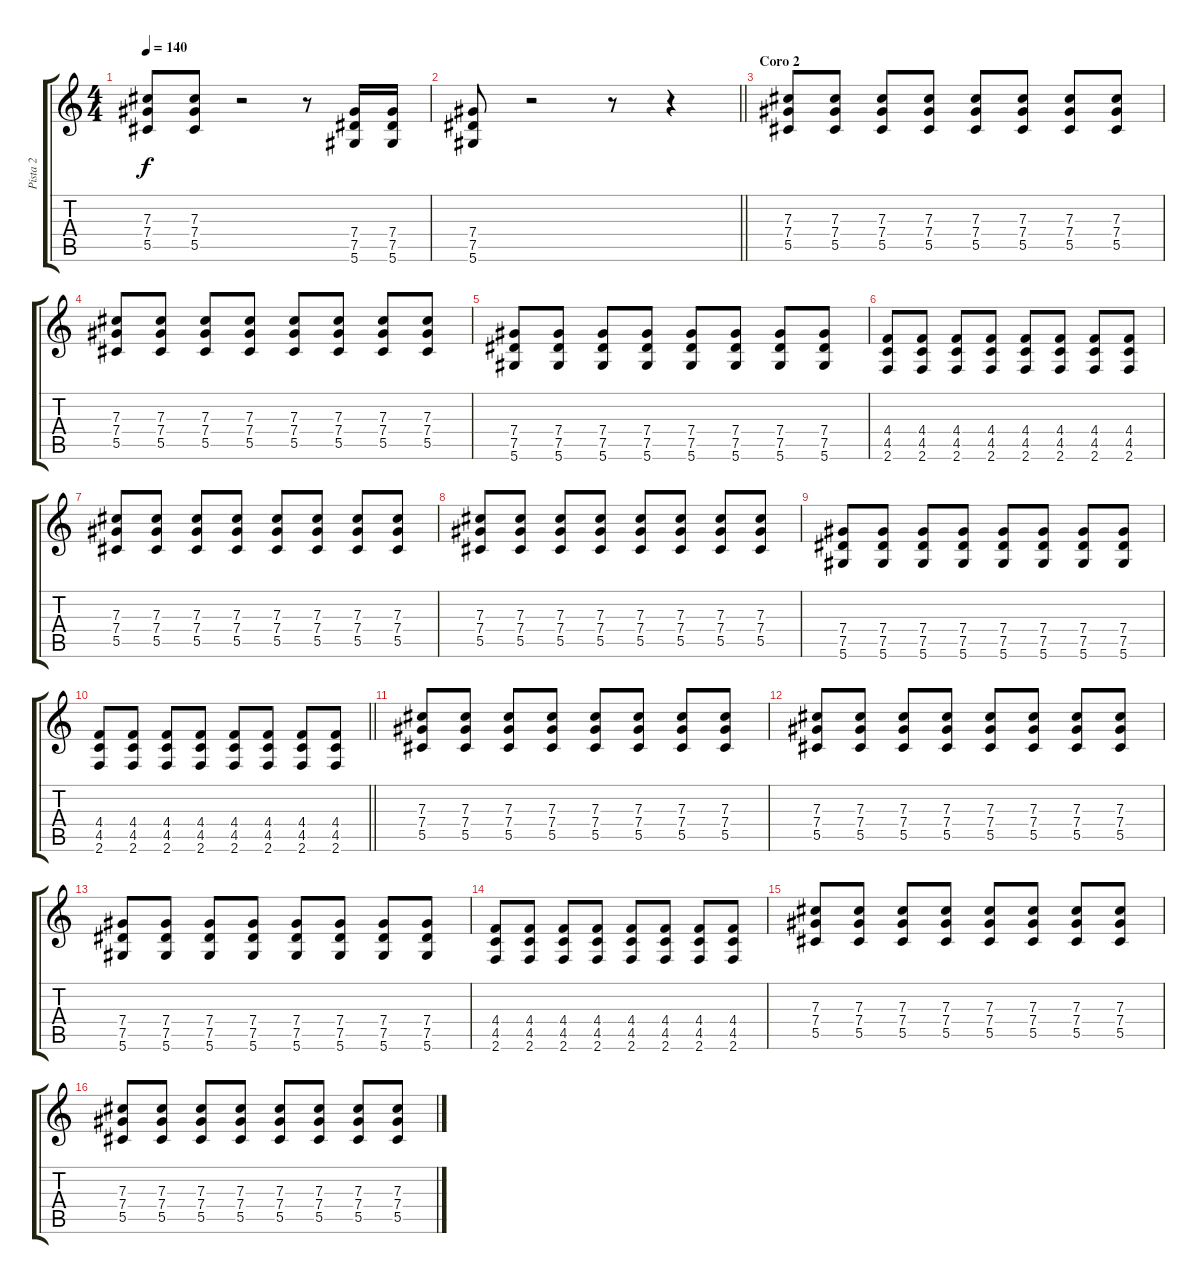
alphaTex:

\track ("Pista 2" "Pista 2") {instrument distortionguitar}
\staff {score tabs}
\tuning (Eb4 Bb3 Gb3 Db3 Ab2 Eb2) {hide}
\ts (4 4)
\tempo 140
\clef g2
\ks c
(7.3 7.4 5.5).8{dy f} (7.3 7.4 5.5).8 r.2 r.8 (7.4 7.5 5.6).16 (7.4 7.5 5.6).16 |
\barLineRight lightlight
(7.4 7.5 5.6).8 r.2 r.8 r.4 |
\section ("" "Coro 2")
(7.3 7.4 5.5).8{instrument overdrivenguitar} (7.3 7.4 5.5).8 (7.3 7.4 5.5).8 (7.3 7.4 5.5).8 (7.3 7.4 5.5).8 (7.3 7.4 5.5).8 (7.3 7.4 5.5).8 (7.3 7.4 5.5).8 |
(7.3 7.4 5.5).8 (7.3 7.4 5.5).8 (7.3 7.4 5.5).8 (7.3 7.4 5.5).8 (7.3 7.4 5.5).8 (7.3 7.4 5.5).8 (7.3 7.4 5.5).8 (7.3 7.4 5.5).8 |
(7.4 7.5 5.6).8 (7.4 7.5 5.6).8 (7.4 7.5 5.6).8 (7.4 7.5 5.6).8 (7.4 7.5 5.6).8 (7.4 7.5 5.6).8 (7.4 7.5 5.6).8 (7.4 7.5 5.6).8 |
(4.4 4.5 2.6).8 (4.4 4.5 2.6).8 (4.4 4.5 2.6).8 (4.4 4.5 2.6).8 (4.4 4.5 2.6).8 (4.4 4.5 2.6).8 (4.4 4.5 2.6).8 (4.4 4.5 2.6).8 |
(7.3 7.4 5.5).8 (7.3 7.4 5.5).8 (7.3 7.4 5.5).8 (7.3 7.4 5.5).8 (7.3 7.4 5.5).8 (7.3 7.4 5.5).8 (7.3 7.4 5.5).8 (7.3 7.4 5.5).8 |
(7.3 7.4 5.5).8 (7.3 7.4 5.5).8 (7.3 7.4 5.5).8 (7.3 7.4 5.5).8 (7.3 7.4 5.5).8 (7.3 7.4 5.5).8 (7.3 7.4 5.5).8 (7.3 7.4 5.5).8 |
(7.4 7.5 5.6).8 (7.4 7.5 5.6).8 (7.4 7.5 5.6).8 (7.4 7.5 5.6).8 (7.4 7.5 5.6).8 (7.4 7.5 5.6).8 (7.4 7.5 5.6).8 (7.4 7.5 5.6).8 |
\barLineRight lightlight
(4.4 4.5 2.6).8 (4.4 4.5 2.6).8 (4.4 4.5 2.6).8 (4.4 4.5 2.6).8 (4.4 4.5 2.6).8 (4.4 4.5 2.6).8 (4.4 4.5 2.6).8 (4.4 4.5 2.6).8 |
(7.3 7.4 5.5).8 (7.3 7.4 5.5).8 (7.3 7.4 5.5).8 (7.3 7.4 5.5).8 (7.3 7.4 5.5).8 (7.3 7.4 5.5).8 (7.3 7.4 5.5).8 (7.3 7.4 5.5).8 |
(7.3 7.4 5.5).8 (7.3 7.4 5.5).8 (7.3 7.4 5.5).8 (7.3 7.4 5.5).8 (7.3 7.4 5.5).8 (7.3 7.4 5.5).8 (7.3 7.4 5.5).8 (7.3 7.4 5.5).8 |
(7.4 7.5 5.6).8 (7.4 7.5 5.6).8 (7.4 7.5 5.6).8 (7.4 7.5 5.6).8 (7.4 7.5 5.6).8 (7.4 7.5 5.6).8 (7.4 7.5 5.6).8 (7.4 7.5 5.6).8 |
(4.4 4.5 2.6).8 (4.4 4.5 2.6).8 (4.4 4.5 2.6).8 (4.4 4.5 2.6).8 (4.4 4.5 2.6).8 (4.4 4.5 2.6).8 (4.4 4.5 2.6).8 (4.4 4.5 2.6).8 |
(7.3 7.4 5.5).8 (7.3 7.4 5.5).8 (7.3 7.4 5.5).8 (7.3 7.4 5.5).8 (7.3 7.4 5.5).8 (7.3 7.4 5.5).8 (7.3 7.4 5.5).8 (7.3 7.4 5.5).8 |
(7.3 7.4 5.5).8 (7.3 7.4 5.5).8 (7.3 7.4 5.5).8 (7.3 7.4 5.5).8 (7.3 7.4 5.5).8 (7.3 7.4 5.5).8 (7.3 7.4 5.5).8 (7.3 7.4 5.5).8
